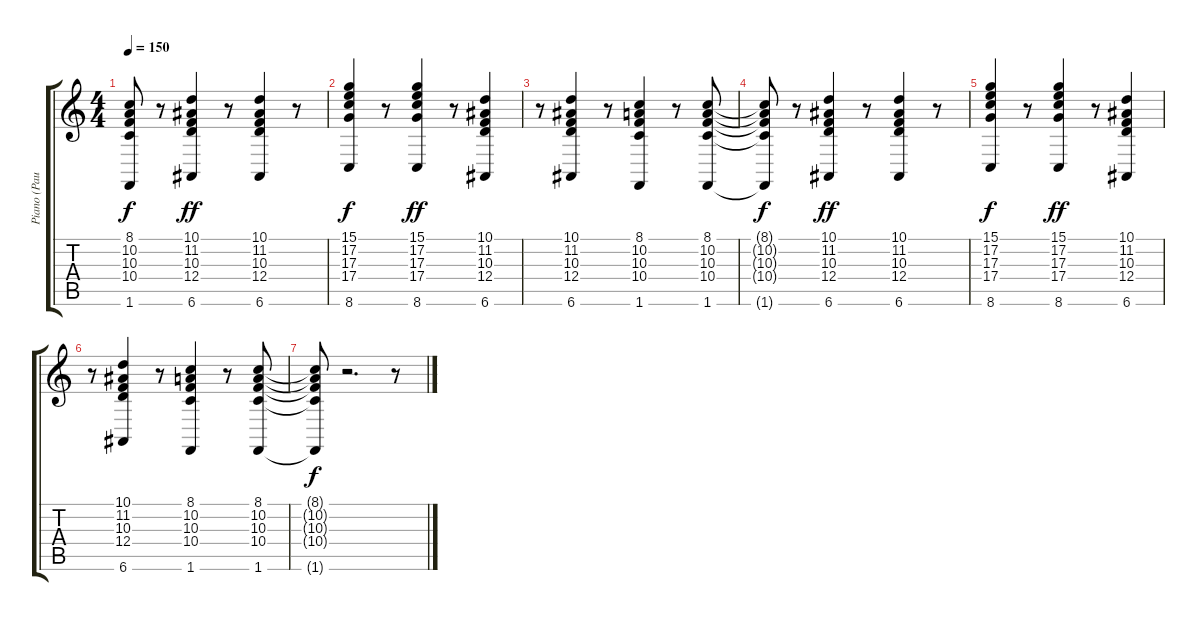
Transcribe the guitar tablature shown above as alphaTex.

\track ("Piano (Paul McCartney)" "Piano (Pau") {instrument acousticgrandpiano}
\staff {score tabs}
\tuning (E4 B3 G3 D3 A2 E2) {hide}
\ts (4 4)
\tempo 150
\clef g2
\ks c
(8.1{t} 10.2{t} 10.3{t} 10.4{t} 1.6{t}).8{dy f} r.8 (10.1 11.2 10.3 12.4 6.6).4{dy ff} r.8 (10.1 11.2 10.3 12.4 6.6).4 r.8 |
(15.1 17.2 17.3 17.4 8.6).4{dy f} r.8 (15.1 17.2 17.3 17.4 8.6).4{dy ff} r.8 (10.1 11.2 10.3 12.4 6.6).4{volume 12} |
r.8 (10.1 11.2 10.3 12.4 6.6).4{volume 11} r.8 (8.1 10.2 10.3 10.4 1.6).4{volume 10} r.8 (8.1 10.2 10.3 10.4 1.6).8{volume 9} |
(8.1{t} 10.2{t} 10.3{t} 10.4{t} 1.6{t}).8{dy f} r.8 (10.1 11.2 10.3 12.4 6.6).4{dy ff volume 8} r.8 (10.1 11.2 10.3 12.4 6.6).4{volume 7} r.8 |
(15.1 17.2 17.3 17.4 8.6).4{dy f volume 6} r.8 (15.1 17.2 17.3 17.4 8.6).4{dy ff volume 5} r.8 (10.1 11.2 10.3 12.4 6.6).4{volume 4} |
r.8 (10.1 11.2 10.3 12.4 6.6).4{volume 3} r.8 (8.1 10.2 10.3 10.4 1.6).4{volume 2} r.8 (8.1 10.2 10.3 10.4 1.6).8{volume 1} |
(8.1{t} 10.2{t} 10.3{t} 10.4{t} 1.6{t}).8{dy f} r.2{d} r.8
